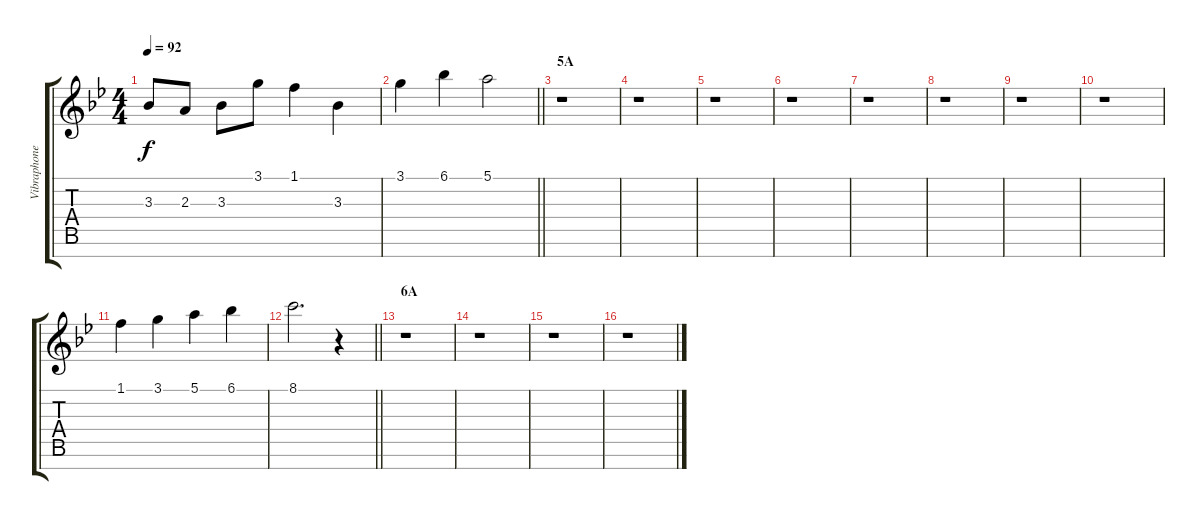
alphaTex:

\track ("Vibraphone" "Vibraphone") {instrument vibraphone}
\staff {score tabs}
\tuning (E5 B4 G4 D4 A3 E3 B2) {hide}
\ts (4 4)
\tempo 92
\clef g2
\ks bb
3.3.8{dy f} 2.3.8 3.3.8 3.1.8 1.1.4 3.3.4 |
\barLineRight lightlight
3.1.4 6.1.4 5.1.2 |
\section ("" "5A")
r.1 |
r.1 |
r.1 |
r.1 |
r.1 |
r.1 |
r.1 |
r.1 |
1.1.4 3.1.4 5.1.4 6.1.4 |
\barLineRight lightlight
8.1.2{d} r.4 |
\section ("" "6A")
r.1 |
r.1 |
r.1 |
r.1
